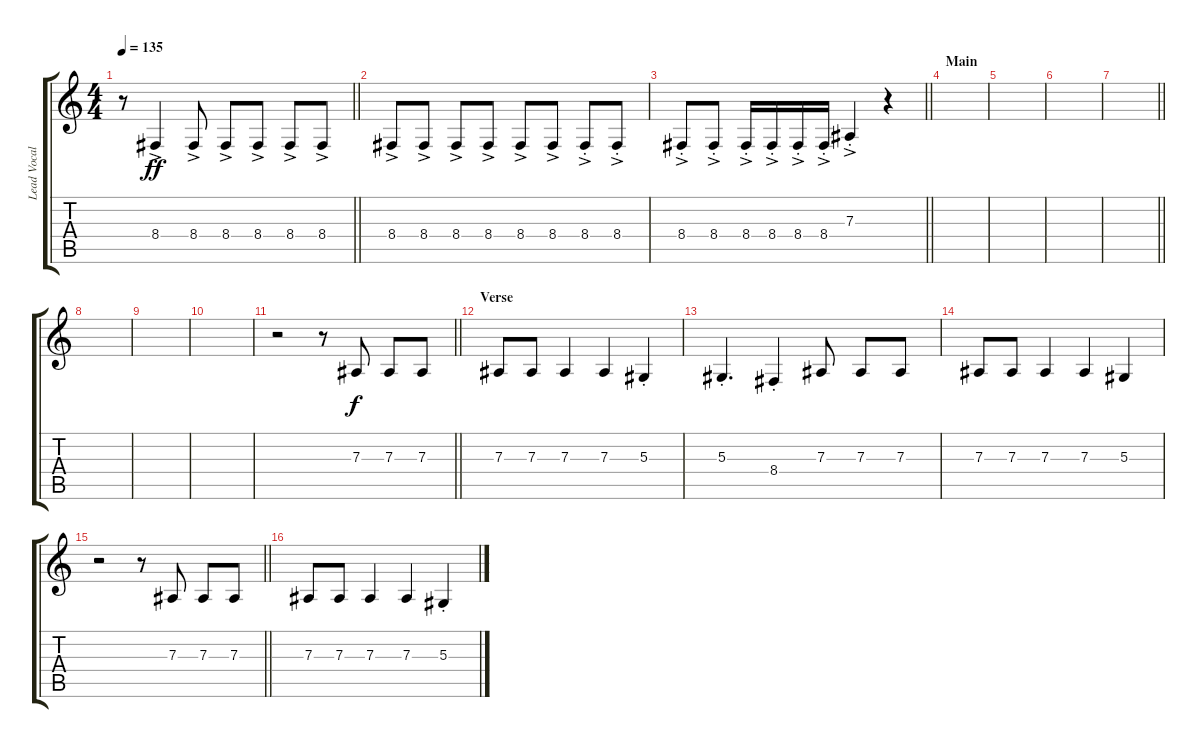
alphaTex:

\track ("Lead Vocals" "Lead Vocal") {instrument harmonica}
\staff {score tabs}
\tuning (C4 G3 Eb3 Bb2 F2 C2) {hide}
\ts (4 4)
\tempo 135
\clef g2
\barLineRight lightlight
\ks c
r.8{dy ff} 8.4{ac}.4 8.4{ac}.8 8.4{ac}.8 8.4{ac}.8 8.4{ac}.8 8.4{ac}.8 |
\section ("" "")
8.4{ac}.8 8.4{ac}.8 8.4{ac}.8 8.4{ac}.8 8.4{ac}.8 8.4{ac}.8 8.4{ac st}.8 8.4{ac st}.8 |
\barLineRight lightlight
8.4{ac st}.8 8.4{ac st}.8 8.4{ac st}.16 8.4{ac st}.16 8.4{ac st}.16 8.4{ac st}.16 7.3{ac st}.4 r.4 |
\section ("" "Main")
|
|
|
\barLineRight lightlight
|
\section ("" "")
|
|
|
\barLineRight lightlight
r.2 r.8 7.3.8{dy f} 7.3.8 7.3.8 |
\section ("" "Verse")
7.3.8 7.3.8 7.3.4 7.3.4 5.3{st}.4 |
5.3{st}.4{d} 8.4{st}.4 7.3.8 7.3.8 7.3.8 |
7.3.8 7.3.8 7.3.4 7.3.4 5.3.4 |
\barLineRight lightlight
r.2 r.8 7.3.8 7.3.8 7.3.8 |
\section ("" "")
7.3.8 7.3.8 7.3.4 7.3.4 5.3{st}.4
